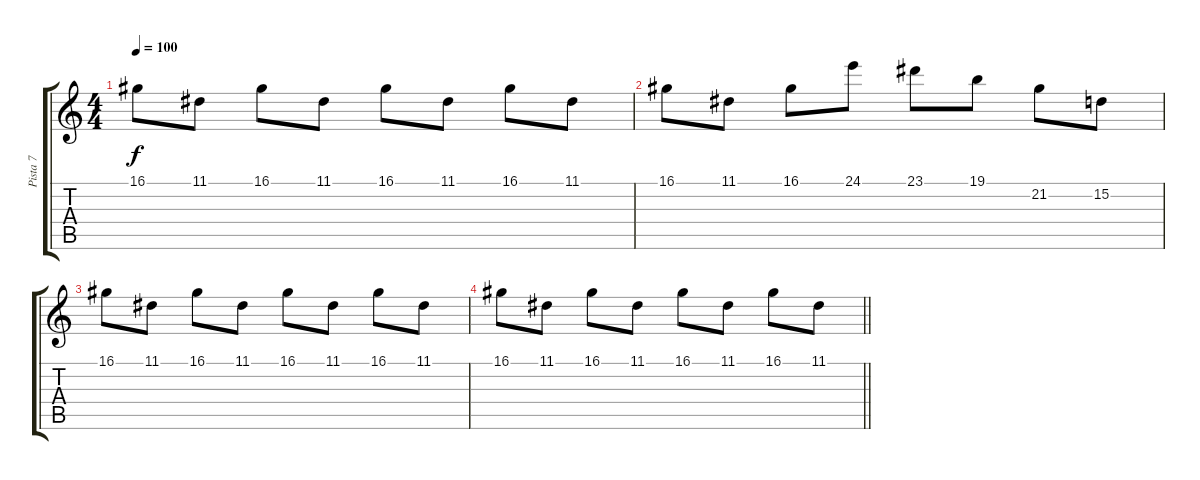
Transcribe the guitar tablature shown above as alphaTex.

\track ("Pista 7" "Pista 7") {instrument celesta}
\staff {score tabs}
\tuning (E4 B3 G3 D3 A2 E2) {hide}
\ts (4 4)
\tempo 100
\clef g2
\ks c
16.1.8{dy f} 11.1.8 16.1.8 11.1.8 16.1.8 11.1.8 16.1.8 11.1.8 |
16.1.8 11.1.8 16.1.8 24.1.8 23.1.8 19.1.8 21.2.8 15.2.8 |
16.1.8 11.1.8 16.1.8 11.1.8 16.1.8 11.1.8 16.1.8 11.1.8 |
\barLineRight lightlight
16.1.8 11.1.8 16.1.8 11.1.8 16.1.8 11.1.8 16.1.8 11.1.8
